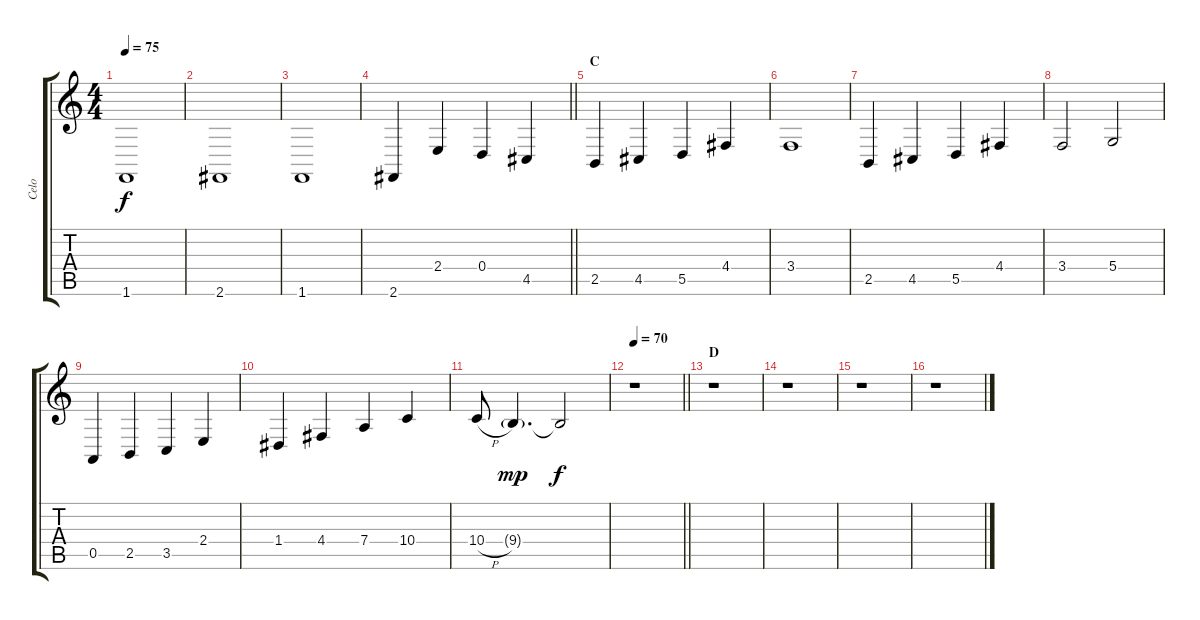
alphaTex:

\track ("Celo" "Celo") {instrument cello}
\staff {score tabs}
\tuning (E4 B3 G3 D3 A2 E2) {hide}
\ts (4 4)
\tempo 75
\clef g2
\ks c
1.6.1{dy f} |
2.6.1 |
1.6.1 |
\barLineRight lightlight
2.6.4 2.4.4 0.4.4 4.5.4 |
\section ("" "C")
2.5.4 4.5.4 5.5.4 4.4.4 |
3.4.1 |
2.5.4 4.5.4 5.5.4 4.4.4 |
3.4.2 5.4.2 |
0.5.4 2.5.4 3.5.4 2.4.4 |
1.4.4 4.4.4 7.4.4 10.4.4 |
10.4{h}.8 9.4{g}.4{d dy mp} 9.4{t}.2{dy f} |
\tempo 70
\barLineRight lightlight
r.1 |
\section ("" "D")
r.1 |
r.1 |
r.1 |
r.1
